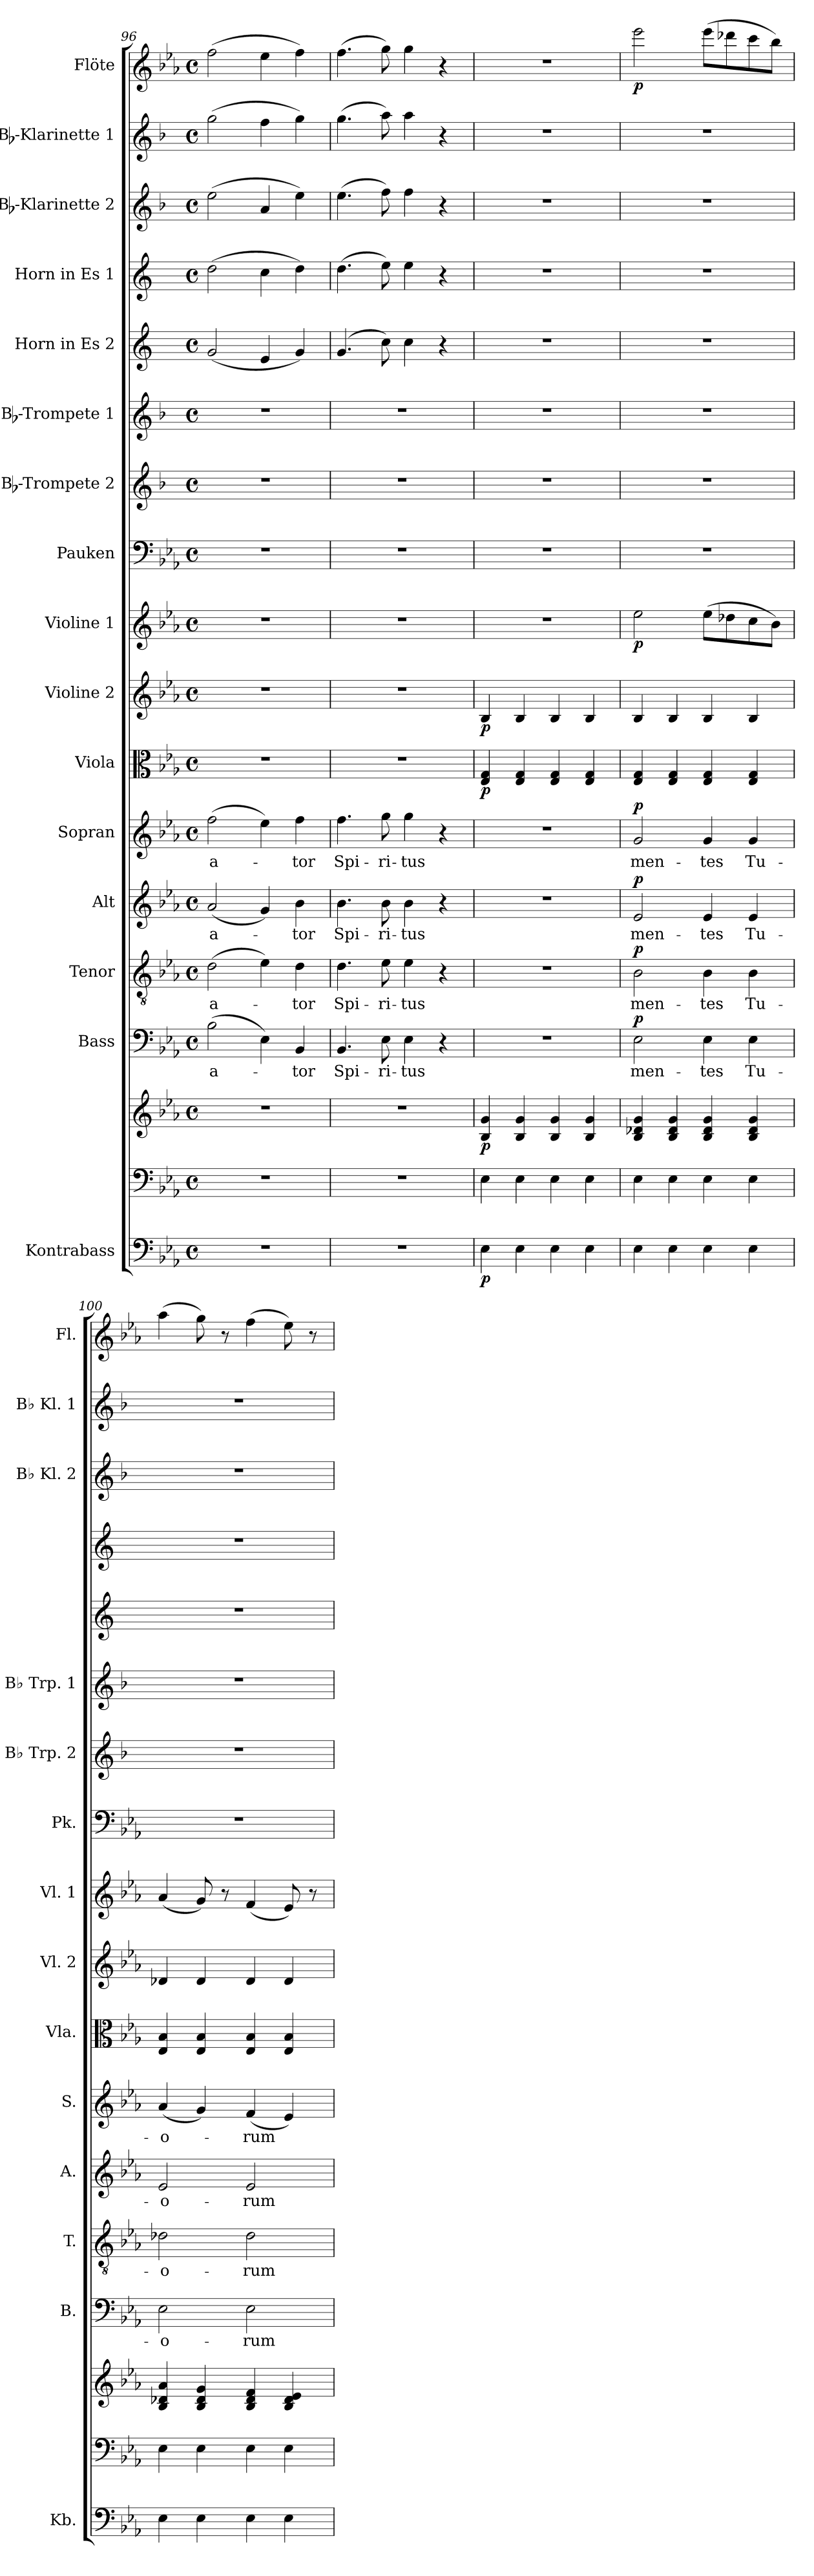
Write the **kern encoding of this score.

**kern	**dynam	**kern	**kern	**dynam	**kern	**text	**dynam	**kern	**text	**dynam	**kern	**text	**dynam	**kern	**text	**dynam	**kern	**dynam	**kern	**dynam	**kern	**dynam	**kern	**kern	**kern	**kern	**kern	**kern	**kern	**kern	**dynam
*part17	*part17	*part16	*part16	*part16	*part15	*part15	*part15	*part14	*part14	*part14	*part13	*part13	*part13	*part12	*part12	*part12	*part11	*part11	*part10	*part10	*part9	*part9	*part8	*part7	*part6	*part5	*part4	*part3	*part2	*part1	*part1
*staff18	*staff18	*staff17	*staff16	*staff16/17	*staff15	*staff15	*staff15	*staff14	*staff14	*staff14	*staff13	*staff13	*staff13	*staff12	*staff12	*staff12	*staff11	*staff11	*staff10	*staff10	*staff9	*staff9	*staff8	*staff7	*staff6	*staff5	*staff4	*staff3	*staff2	*staff1	*staff1
*I"Kontrabass	*	*	*	*	*I"Bass	*	*	*I"Tenor	*	*	*I"Alt	*	*	*I"Sopran	*	*	*I"Viola	*	*I"Violine 2	*	*I"Violine 1	*	*I"Pauken	*I"Bb-Trompete 2	*I"Bb-Trompete 1	*I"Horn in Es 2	*I"Horn in Es 1	*I"Bb-Klarinette 2	*I"Bb-Klarinette 1	*I"Flöte	*
*I'Kb.	*	*	*	*	*I'B.	*	*	*I'T.	*	*	*I'A.	*	*	*I'S.	*	*	*I'Vla.	*	*I'Vl. 2	*	*I'Vl. 1	*	*I'Pk.	*I'Bb Trp. 2	*I'Bb Trp. 1	*	*	*I'Bb Kl. 2	*I'Bb Kl. 1	*I'Fl.	*
*clefF4	*	*clefF4	*clefG2	*	*clefF4	*	*	*clefGv2	*	*	*clefG2	*	*	*clefG2	*	*	*clefC3	*	*clefG2	*	*clefG2	*	*clefF4	*clefG2	*clefG2	*clefG2	*clefG2	*clefG2	*clefG2	*clefG2	*
*ITrd7c12	*	*	*	*	*	*	*	*	*	*	*	*	*	*	*	*	*	*	*	*	*	*	*	*ITrd1c2	*ITrd1c2	*ITrd5c9	*ITrd5c9	*ITrd1c2	*ITrd1c2	*	*
*k[b-e-a-]	*	*k[b-e-a-]	*k[b-e-a-]	*	*k[b-e-a-]	*	*	*k[b-e-a-]	*	*	*k[b-e-a-]	*	*	*k[b-e-a-]	*	*	*k[b-e-a-]	*	*k[b-e-a-]	*	*k[b-e-a-]	*	*k[b-e-a-]	*k[b-e-a-]	*k[b-e-a-]	*k[b-e-a-]	*k[b-e-a-]	*k[b-e-a-]	*k[b-e-a-]	*k[b-e-a-]	*
*E-:	*	*E-:	*E-:	*	*E-:	*	*	*E-:	*	*	*E-:	*	*	*E-:	*	*	*E-:	*	*E-:	*	*E-:	*	*E-:	*E-:	*E-:	*E-:	*E-:	*E-:	*E-:	*E-:	*
*M4/4	*	*M4/4	*M4/4	*	*M4/4	*	*	*M4/4	*	*	*M4/4	*	*	*M4/4	*	*	*M4/4	*	*M4/4	*	*M4/4	*	*M4/4	*M4/4	*M4/4	*M4/4	*M4/4	*M4/4	*M4/4	*M4/4	*
*met(c)	*	*met(c)	*met(c)	*	*met(c)	*	*	*met(c)	*	*	*met(c)	*	*	*met(c)	*	*	*met(c)	*	*met(c)	*	*met(c)	*	*met(c)	*met(c)	*met(c)	*met(c)	*met(c)	*met(c)	*met(c)	*met(c)	*
=96	=96	=96	=96	=96	=96	=96	=96	=96	=96	=96	=96	=96	=96	=96	=96	=96	=96	=96	=96	=96	=96	=96	=96	=96	=96	=96	=96	=96	=96	=96	=96
!	!	!	!	!	!	!LO:LY:b	!	!	!LO:LY:b	!	!	!LO:LY:b	!	!	!LO:LY:b	!	!	!	!	!	!	!	!	!	!	!	!	!	!	!	!
1r	.	1r	1r	.	(>2B-\	-a-	.	(>2d\	-a-	.	(<2a-/	-a-	.	(>2ff\	-a-	.	1r	.	1r	.	1r	.	1r	1r	1r	(<2B-/	(>2f\	(>2dd\	(>2ff\	(>2ff\	.
.	.	.	.	.	4E-\)	.	.	4e-\)	.	.	4g/)	.	.	4ee-\)	.	.	.	.	.	.	.	.	.	.	.	4G/	4e-\	4g/	4ee-\	4ee-\	.
!	!	!	!	!	!	!LO:LY:b	!	!	!LO:LY:b	!	!	!LO:LY:b	!	!	!LO:LY:b	!	!	!	!	!	!	!	!	!	!	!	!	!	!	!	!
.	.	.	.	.	4BB-/	-tor	.	4d\	-tor	.	4b-\	-tor	.	4ff\	-tor	.	.	.	.	.	.	.	.	.	.	4B-/)	4f\)	4dd\)	4ff\)	4ff\)	.
=97	=97	=97	=97	=97	=97	=97	=97	=97	=97	=97	=97	=97	=97	=97	=97	=97	=97	=97	=97	=97	=97	=97	=97	=97	=97	=97	=97	=97	=97	=97	=97
!	!	!	!	!	!	!LO:LY:b	!	!	!LO:LY:b	!	!	!LO:LY:b	!	!	!LO:LY:b	!	!	!	!	!	!	!	!	!	!	!	!	!	!	!	!
1r	.	1r	1r	.	4.BB-/	Spi-	.	4.d\	Spi-	.	4.b-\	Spi-	.	4.ff\	Spi-	.	1r	.	1r	.	1r	.	1r	1r	1r	(4.B-/	(>4.f\	(>4.dd\	(>4.ff\	(>4.ff\	.
!	!	!	!	!	!	!LO:LY:b	!	!	!LO:LY:b	!	!	!LO:LY:b	!	!	!LO:LY:b	!	!	!	!	!	!	!	!	!	!	!	!	!	!	!	!
.	.	.	.	.	8E-\	-ri-	.	8e-\	-ri-	.	8b-\	-ri-	.	8gg\	-ri-	.	.	.	.	.	.	.	.	.	.	8e-\)	8g\)	8ee-\)	8gg\)	8gg\)	.
!	!	!	!	!	!	!LO:LY:b	!	!	!LO:LY:b	!	!	!LO:LY:b	!	!	!LO:LY:b	!	!	!	!	!	!	!	!	!	!	!	!	!	!	!	!
.	.	.	.	.	4E-\	-tus	.	4e-\	-tus	.	4b-\	-tus	.	4gg\	-tus	.	.	.	.	.	.	.	.	.	.	4e-\	4g\	4ee-\	4gg\	4gg\	.
.	.	.	.	.	4r	.	.	4r	.	.	4r	.	.	4r	.	.	.	.	.	.	.	.	.	.	.	4r	4r	4r	4r	4r	.
=98	=98	=98	=98	=98	=98	=98	=98	=98	=98	=98	=98	=98	=98	=98	=98	=98	=98	=98	=98	=98	=98	=98	=98	=98	=98	=98	=98	=98	=98	=98	=98
!	!LO:DY:b	!	!	!LO:DY:b	!	!	!	!	!	!	!	!	!	!	!	!	!	!LO:DY:b	!	!LO:DY:b	!	!	!	!	!	!	!	!	!	!	!
4EE-\	p	4E-\	4B-/ 4g/	p	1r	.	.	1r	.	.	1r	.	.	1r	.	.	4E-/ 4G/	p	4B-/	p	1r	.	1r	1r	1r	1r	1r	1r	1r	1r	.
4EE-\	.	4E-\	4B-/ 4g/	.	.	.	.	.	.	.	.	.	.	.	.	.	4E-/ 4G/	.	4B-/	.	.	.	.	.	.	.	.	.	.	.	.
4EE-\	.	4E-\	4B-/ 4g/	.	.	.	.	.	.	.	.	.	.	.	.	.	4E-/ 4G/	.	4B-/	.	.	.	.	.	.	.	.	.	.	.	.
4EE-\	.	4E-\	4B-/ 4g/	.	.	.	.	.	.	.	.	.	.	.	.	.	4E-/ 4G/	.	4B-/	.	.	.	.	.	.	.	.	.	.	.	.
=99	=99	=99	=99	=99	=99	=99	=99	=99	=99	=99	=99	=99	=99	=99	=99	=99	=99	=99	=99	=99	=99	=99	=99	=99	=99	=99	=99	=99	=99	=99	=99
!	!	!	!	!	!	!LO:LY:b	!LO:DY:a	!	!LO:LY:b	!LO:DY:a	!	!LO:LY:b	!LO:DY:a	!	!LO:LY:b	!LO:DY:a	!	!	!	!	!	!LO:DY:b	!	!	!	!	!	!	!	!	!LO:DY:b
4EE-\	.	4E-\	4B-/ 4d-X/ 4g/	.	2E-\	men-	p	2B-\	men-	p	2e-/	men-	p	2g/	men-	p	4E-/ 4G/	.	4B-/	.	2ee-\	p	1r	1r	1r	1r	1r	1r	1r	2eee-\	p
4EE-\	.	4E-\	4B-/ 4d-/ 4g/	.	.	.	.	.	.	.	.	.	.	.	.	.	4E-/ 4G/	.	4B-/	.	.	.	.	.	.	.	.	.	.	.	.
!	!	!	!	!	!	!LO:LY:b	!	!	!LO:LY:b	!	!	!LO:LY:b	!	!	!LO:LY:b	!	!	!	!	!	!	!	!	!	!	!	!	!	!	!	!
4EE-\	.	4E-\	4B-/ 4d-/ 4g/	.	4E-\	-tes	.	4B-\	-tes	.	4e-/	-tes	.	4g/	-tes	.	4E-/ 4G/	.	4B-/	.	(>8ee-\L	.	.	.	.	.	.	.	.	(>8eee-\L	.
.	.	.	.	.	.	.	.	.	.	.	.	.	.	.	.	.	.	.	.	.	8dd-X\	.	.	.	.	.	.	.	.	8ddd-X\	.
!	!	!	!	!	!	!LO:LY:b	!	!	!LO:LY:b	!	!	!LO:LY:b	!	!	!LO:LY:b	!	!	!	!	!	!	!	!	!	!	!	!	!	!	!	!
4EE-\	.	4E-\	4B-/ 4d-/ 4g/	.	4E-\	Tu-	.	4B-\	Tu-	.	4e-/	Tu-	.	4g/	Tu-	.	4E-/ 4G/	.	4B-/	.	8cc\	.	.	.	.	.	.	.	.	8ccc\	.
.	.	.	.	.	.	.	.	.	.	.	.	.	.	.	.	.	.	.	.	.	8b-\J)	.	.	.	.	.	.	.	.	8bb-\J)	.
!!LO:PB:g=z
=100	=100	=100	=100	=100	=100	=100	=100	=100	=100	=100	=100	=100	=100	=100	=100	=100	=100	=100	=100	=100	=100	=100	=100	=100	=100	=100	=100	=100	=100	=100	=100
!	!	!	!	!	!	!LO:LY:b	!	!	!LO:LY:b	!	!	!LO:LY:b	!	!	!LO:LY:b	!	!	!	!	!	!	!	!	!	!	!	!	!	!	!	!
4EE-\	.	4E-\	4B-/ 4d-X/ 4a-/	.	2E-\	-o-	.	2d-X\	-o-	.	2e-/	-o-	.	(<4a-/	-o-	.	4E-/ 4B-/	.	4d-X/	.	(<4a-/	.	1r	1r	1r	1r	1r	1r	1r	(>4aa-\	.
4EE-\	.	4E-\	4B-/ 4d-/ 4g/	.	.	.	.	.	.	.	.	.	.	4g/)	.	.	4E-/ 4B-/	.	4d-/	.	8g/)	.	.	.	.	.	.	.	.	8gg\)	.
.	.	.	.	.	.	.	.	.	.	.	.	.	.	.	.	.	.	.	.	.	8r	.	.	.	.	.	.	.	.	8r	.
!	!	!	!	!	!	!LO:LY:b	!	!	!LO:LY:b	!	!	!LO:LY:b	!	!	!LO:LY:b	!	!	!	!	!	!	!	!	!	!	!	!	!	!	!	!
4EE-\	.	4E-\	4B-/ 4d-/ 4f/	.	2E-\	-rum	.	2d-\	-rum	.	2e-/	-rum	.	(<4f/	-rum	.	4E-/ 4B-/	.	4d-/	.	(<4f/	.	.	.	.	.	.	.	.	(>4ff\	.
4EE-\	.	4E-\	4B-/ 4d-/ 4e-/	.	.	.	.	.	.	.	.	.	.	4e-/)	.	.	4E-/ 4B-/	.	4d-/	.	8e-/)	.	.	.	.	.	.	.	.	8ee-\)	.
.	.	.	.	.	.	.	.	.	.	.	.	.	.	.	.	.	.	.	.	.	8r	.	.	.	.	.	.	.	.	8r	.
=	=	=	=	=	=	=	=	=	=	=	=	=	=	=	=	=	=	=	=	=	=	=	=	=	=	=	=	=	=	=	=
*-	*-	*-	*-	*-	*-	*-	*-	*-	*-	*-	*-	*-	*-	*-	*-	*-	*-	*-	*-	*-	*-	*-	*-	*-	*-	*-	*-	*-	*-	*-	*-
